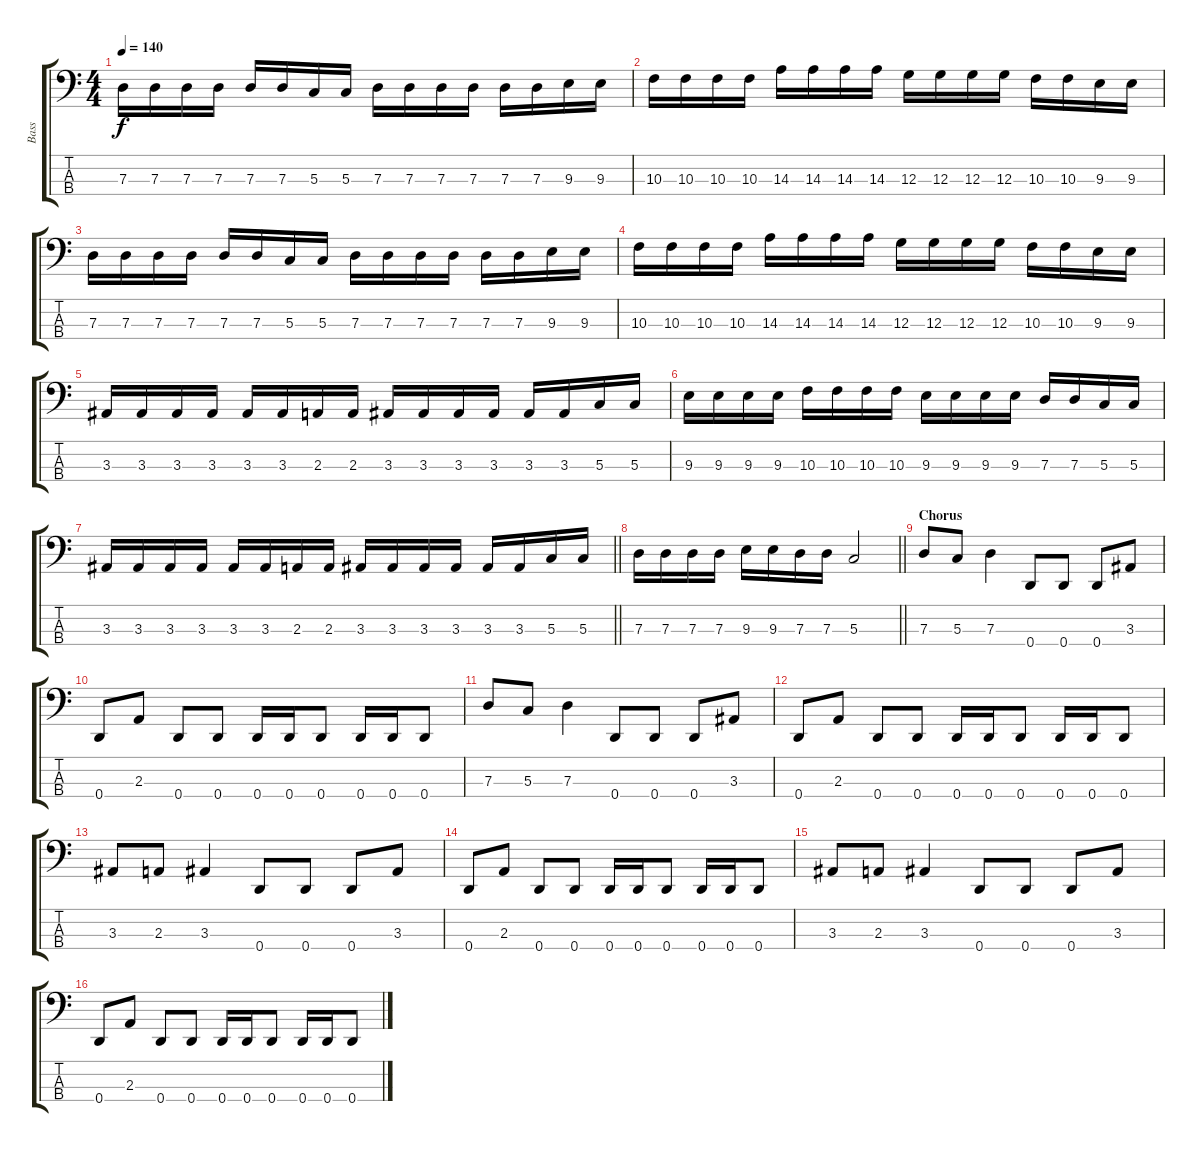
\track ("Bass" "Bass") {instrument electricbassfinger}
\staff {score tabs}
\tuning (F2 C2 G1 D1) {hide}
\ts (4 4)
\tempo 140
\clef f4
\ks c
7.3.16{dy f} 7.3.16 7.3.16 7.3.16 7.3.16 7.3.16 5.3.16 5.3.16 7.3.16 7.3.16 7.3.16 7.3.16 7.3.16 7.3.16 9.3.16 9.3.16 |
10.3.16 10.3.16 10.3.16 10.3.16 14.3.16 14.3.16 14.3.16 14.3.16 12.3.16 12.3.16 12.3.16 12.3.16 10.3.16 10.3.16 9.3.16 9.3.16 |
7.3.16 7.3.16 7.3.16 7.3.16 7.3.16 7.3.16 5.3.16 5.3.16 7.3.16 7.3.16 7.3.16 7.3.16 7.3.16 7.3.16 9.3.16 9.3.16 |
10.3.16 10.3.16 10.3.16 10.3.16 14.3.16 14.3.16 14.3.16 14.3.16 12.3.16 12.3.16 12.3.16 12.3.16 10.3.16 10.3.16 9.3.16 9.3.16 |
3.3.16 3.3.16 3.3.16 3.3.16 3.3.16 3.3.16 2.3.16 2.3.16 3.3.16 3.3.16 3.3.16 3.3.16 3.3.16 3.3.16 5.3.16 5.3.16 |
9.3.16 9.3.16 9.3.16 9.3.16 10.3.16 10.3.16 10.3.16 10.3.16 9.3.16 9.3.16 9.3.16 9.3.16 7.3.16 7.3.16 5.3.16 5.3.16 |
\barLineRight lightlight
3.3.16 3.3.16 3.3.16 3.3.16 3.3.16 3.3.16 2.3.16 2.3.16 3.3.16 3.3.16 3.3.16 3.3.16 3.3.16 3.3.16 5.3.16 5.3.16 |
\barLineRight lightlight
7.3.16 7.3.16 7.3.16 7.3.16 9.3.16 9.3.16 7.3.16 7.3.16 5.3.2 |
\section ("" "Chorus")
7.3.8 5.3.8 7.3.4 0.4.8 0.4.8 0.4.8 3.3.8 |
0.4.8 2.3.8 0.4.8 0.4.8 0.4.16 0.4.16 0.4.8 0.4.16 0.4.16 0.4.8 |
7.3.8 5.3.8 7.3.4 0.4.8 0.4.8 0.4.8 3.3.8 |
0.4.8 2.3.8 0.4.8 0.4.8 0.4.16 0.4.16 0.4.8 0.4.16 0.4.16 0.4.8 |
3.3.8 2.3.8 3.3.4 0.4.8 0.4.8 0.4.8 3.3.8 |
0.4.8 2.3.8 0.4.8 0.4.8 0.4.16 0.4.16 0.4.8 0.4.16 0.4.16 0.4.8 |
3.3.8 2.3.8 3.3.4 0.4.8 0.4.8 0.4.8 3.3.8 |
0.4.8 2.3.8 0.4.8 0.4.8 0.4.16 0.4.16 0.4.8 0.4.16 0.4.16 0.4.8
